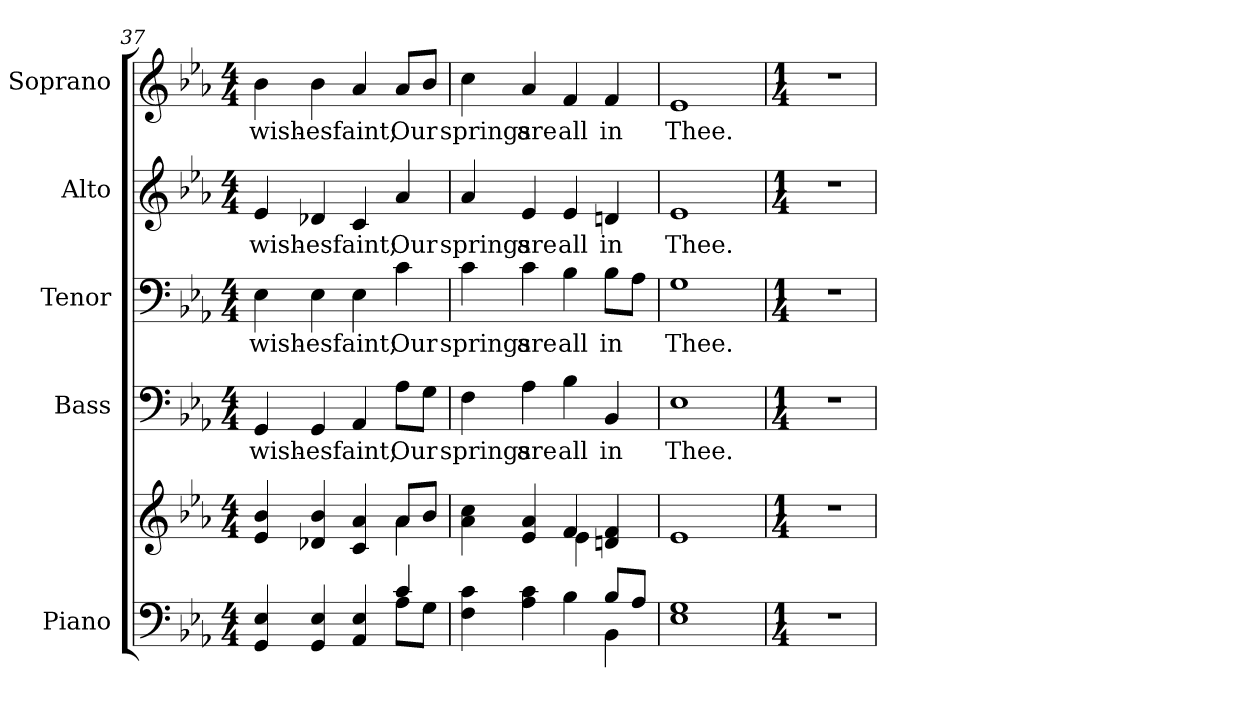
**kern	**kern	**kern	**text	**kern	**text	**kern	**text	**kern	**text
*part5	*part5	*part4	*part4	*part3	*part3	*part2	*part2	*part1	*part1
*staff6	*staff5	*staff4	*staff4	*staff3	*staff3	*staff2	*staff2	*staff1	*staff1
*I"Piano	*	*I"Bass	*	*I"Tenor	*	*I"Alto	*	*I"Soprano	*
*I'Pno.	*	*I'B.	*	*I'T.	*	*I'A.	*	*I'S.	*
*clefF4	*clefG2	*clefF4	*	*clefF4	*	*clefG2	*	*clefG2	*
*k[b-e-a-]	*k[b-e-a-]	*k[b-e-a-]	*	*k[b-e-a-]	*	*k[b-e-a-]	*	*k[b-e-a-]	*
*E-:	*E-:	*E-:	*	*E-:	*	*E-:	*	*E-:	*
*M4/4	*M4/4	*M4/4	*	*M4/4	*	*M4/4	*	*M4/4	*
=37	=37	=37	=37	=37	=37	=37	=37	=37	=37
*^	*^	*	*	*	*	*	*	*	*
!	!	!	!	!	!LO:LY:b:color=#000000	!	!	!	!	!	!
!	!	!	!	!	!	!	!LO:LY:b:color=#000000	!	!	!	!
!	!	!	!	!	!	!	!	!	!LO:LY:b:color=#000000	!	!
!	!	!	!	!	!	!	!	!	!	!	!LO:LY:b:color=#000000
4GGi/ 4E-i	2ryy	4e-i/ 4b-i	2ryy	4GGi/	wish-	4E-i\	wish-	4e-i/	wish-	4b-i\	wish-
!	!	!	!	!	!LO:LY:b:color=#000000	!	!	!	!	!	!
!	!	!	!	!	!	!	!LO:LY:b:color=#000000	!	!	!	!
!	!	!	!	!	!	!	!	!	!LO:LY:b:color=#000000	!	!
!	!	!	!	!	!	!	!	!	!	!	!LO:LY:b:color=#000000
4GGi/ 4E-i	.	4d-Xi/ 4b-i	.	4GGi/	-es	4E-i\	-es	4d-Xi/	-es	4b-i\	-es
!	!	!	!	!	!LO:LY:b:color=#000000	!	!	!	!	!	!
!	!	!	!	!	!	!	!LO:LY:b:color=#000000	!	!	!	!
!	!	!	!	!	!	!	!	!	!LO:LY:b:color=#000000	!	!
!	!	!	!	!	!	!	!	!	!	!	!LO:LY:b:color=#000000
4AA-i/ 4E-i	4ryy	4ci/ 4a-i	4ryy	4AA-i/	faint;	4E-i\	faint;	4ci/	faint;	4a-i/	faint;
!	!	!	!	!	!LO:LY:b:color=#000000	!	!	!	!	!	!
!	!	!	!	!	!	!	!LO:LY:b:color=#000000	!	!	!	!
!	!	!	!	!	!	!	!	!	!LO:LY:b:color=#000000	!	!
!	!	!	!	!	!	!	!	!	!	!	!LO:LY:b:color=#000000
4ci/	8A-i\L	8a-i/L	4a-i\	8A-i\L	Our	4ci\	Our	4a-i/	Our	8a-i/L	Our
.	8Gi\J	8b-i/J	.	8Gi\J	.	.	.	.	.	8b-i/J	.
!!LO:PB:g=z
=38	=38	=38	=38	=38	=38	=38	=38	=38	=38	=38	=38
!	!	!	!	!	!LO:LY:b:color=#000000	!	!	!	!	!	!
!	!	!	!	!	!	!	!LO:LY:b:color=#000000	!	!	!	!
!	!	!	!	!	!	!	!	!	!LO:LY:b:color=#000000	!	!
!	!	!	!	!	!	!	!	!	!	!	!LO:LY:b:color=#000000
4Fi\ 4ci	2ryy	4a-i\ 4cci	2ryy	4Fi\	springs	4ci\	springs	4a-i/	springs	4cci\	springs
!	!	!	!	!	!LO:LY:b:color=#000000	!	!	!	!	!	!
!	!	!	!	!	!	!	!LO:LY:b:color=#000000	!	!	!	!
!	!	!	!	!	!	!	!	!	!LO:LY:b:color=#000000	!	!
!	!	!	!	!	!	!	!	!	!	!	!LO:LY:b:color=#000000
4A-i\ 4ci	.	4e-i/ 4a-i	.	4A-i\	are	4ci\	are	4e-i/	are	4a-i/	are
!	!	!	!	!	!LO:LY:b:color=#000000	!	!	!	!	!	!
!	!	!	!	!	!	!	!LO:LY:b:color=#000000	!	!	!	!
!	!	!	!	!	!	!	!	!	!LO:LY:b:color=#000000	!	!
!	!	!	!	!	!	!	!	!	!	!	!LO:LY:b:color=#000000
4B-i\	4ryy	4fi/	4e-i\	4B-i\	all	4B-i\	all	4e-i/	all	4fi/	all
!	!	!	!	!	!LO:LY:b:color=#000000	!	!	!	!	!	!
!	!	!	!	!	!	!	!LO:LY:b:color=#000000	!	!	!	!
!	!	!	!	!	!	!	!	!	!LO:LY:b:color=#000000	!	!
!	!	!	!	!	!	!	!	!	!	!	!LO:LY:b:color=#000000
8B-i/L	4BB-i\	4dni/ 4fi	4ryy	4BB-i/	in	8B-i\L	in	4dni/	in	4fi/	in
8A-i/J	.	.	.	.	.	8A-i\J	.	.	.	.	.
*v	*v	*	*	*	*	*	*	*	*	*	*
*	*v	*v	*	*	*	*	*	*	*	*
=39	=39	=39	=39	=39	=39	=39	=39	=39	=39
!	!	!	!LO:LY:b:color=#000000	!	!	!	!	!	!
!	!	!	!	!	!LO:LY:b:color=#000000	!	!	!	!
!	!	!	!	!	!	!	!LO:LY:b:color=#000000	!	!
!	!	!	!	!	!	!	!	!	!LO:LY:b:color=#000000
1E-i 1Gi	1e-i	1E-i	Thee.	1Gi	Thee.	1e-i	Thee.	1e-i	Thee.
!!LO:PB:g=z
=40	=40	=40	=40	=40	=40	=40	=40	=40	=40
*M1/4	*M1/4	*M1/4	*	*M1/4	*	*M1/4	*	*M1/4	*
!LO:N:vis=1	!LO:N:vis=1	!LO:N:vis=1	!	!LO:N:vis=1	!	!LO:N:vis=1	!	!LO:N:vis=1	!
4r	4r	4r	.	4r	.	4r	.	4r	.
=	=	=	=	=	=	=	=	=	=
*-	*-	*-	*-	*-	*-	*-	*-	*-	*-
